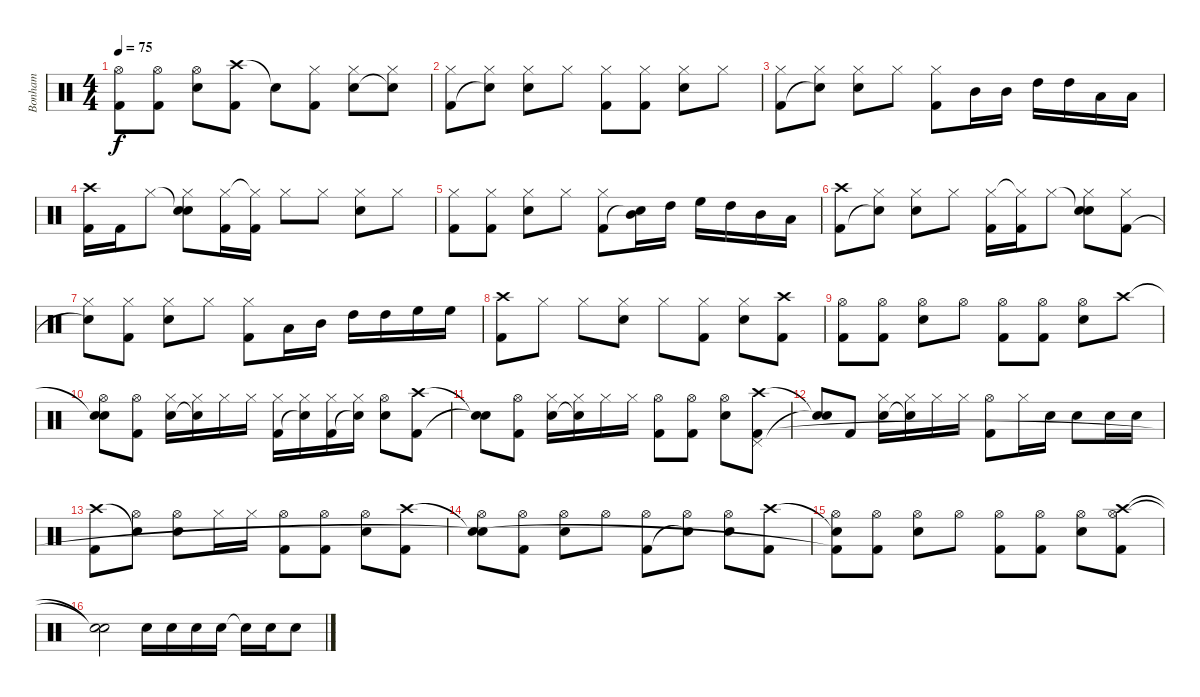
\track ("Bonham" "Bonham") {instrument percussion}
\staff {score}
\articulation defaults
\ts (4 4)
\tempo 75
\clef neutral
\ks c
("Hi-Hat (open)" "Kick (hit) 2").8{dy f} ("Hi-Hat (open)" "Kick (hit) 2").8 ("Snare (hit) 2" "Hi-Hat (open)").8 ("Crash high (hit)" "Kick (hit) 2").8 "Snare (hit)"{t}.8 ("Hi-Hat (closed)" "Kick (hit) 2").8 ("Snare (hit) 2" "Hi-Hat (closed)").8 ("Snare (hit)"{t} "Hi-Hat (closed)").8 |
("Hi-Hat (closed)" "Kick (hit) 2").8 ("Hi-Hat (closed)" "Snare (hit)"{t}).8 ("Snare (hit) 2" "Hi-Hat (closed)").8 "Hi-Hat (closed)".8 ("Hi-Hat (closed)" "Kick (hit) 2").8 ("Hi-Hat (closed)" "Kick (hit) 2").8 ("Snare (hit) 2" "Hi-Hat (closed)").8 "Hi-Hat (closed)".8 |
("Hi-Hat (closed)" "Kick (hit) 2").8 ("Hi-Hat (closed)" "Snare (hit)"{t}).8 ("Snare (hit) 2" "Hi-Hat (closed)").8 "Hi-Hat (closed)".8 ("Hi-Hat (closed)" "Kick (hit) 2").8 "Mid Tom (hit)".16 "Mid Tom (hit)".16 "High Tom (hit)".16 "High Tom (hit)".16 "Low Tom (hit)".16 "Low Tom (hit)".16 |
("Crash high (hit)" "Kick (hit) 2").16 "Kick (hit) 2".16 "Hi-Hat (closed)".8 ("Snare (hit)"{t} "Snare (hit) 2" "Hi-Hat (closed)").8 ("Hi-Hat (closed)" "Kick (hit) 2").16 ("Hi-Hat (closed)"{t} "Kick (hit) 2").16 "Hi-Hat (closed)".8 "Hi-Hat (closed)".8 ("Snare (hit) 2" "Hi-Hat (closed)").8 "Hi-Hat (closed)".8 |
("Hi-Hat (closed)" "Kick (hit) 2").8 ("Hi-Hat (closed)" "Kick (hit) 2").8 ("Snare (hit) 2" "Hi-Hat (closed)").8 "Hi-Hat (closed)".8 ("Hi-Hat (closed)" "Kick (hit) 2").8 ("Mid Tom (hit)" "Snare (hit)"{t}).16 "High Tom (hit)".16 "High Floor Tom (hit)".16 "High Tom (hit)".16 "Mid Tom (hit)".16 "Low Tom (hit)".16 |
("Crash high (hit)" "Kick (hit) 2").8 ("Hi-Hat (closed)" "Snare (hit)"{t}).8 ("Snare (hit) 2" "Hi-Hat (closed)").8 "Hi-Hat (closed)".8 ("Hi-Hat (closed)" "Kick (hit) 2").16 ("Hi-Hat (closed)"{t} "Kick (hit) 2").16 "Hi-Hat (closed)".8 ("Snare (hit)"{t} "Snare (hit) 2" "Hi-Hat (closed)").8 ("Hi-Hat (closed)" "Kick (hit) 2").8 |
("Hi-Hat (closed)" "Snare (hit)"{t}).8 ("Hi-Hat (closed)" "Kick (hit) 2").8 ("Snare (hit) 2" "Hi-Hat (closed)").8 "Hi-Hat (closed)".8 ("Hi-Hat (closed)" "Kick (hit) 2").8 "Low Tom (hit)".16 "Mid Tom (hit)".16 "High Tom (hit)".16 "High Tom (hit)".16 "High Floor Tom (hit)".16 "High Floor Tom (hit)".16 |
("Crash high (hit)" "Kick (hit) 2").8 "Hi-Hat (closed)".8 "Hi-Hat (closed)".8 ("Snare (hit) 2" "Hi-Hat (closed)").8 "Hi-Hat (closed)".8 ("Hi-Hat (closed)" "Kick (hit) 2").8 ("Snare (hit) 2" "Hi-Hat (closed)").8 ("Crash high (hit)" "Kick (hit) 2").8 |
("Hi-Hat (open)" "Kick (hit) 2").8 ("Hi-Hat (open)" "Kick (hit) 2").8 ("Snare (hit) 2" "Hi-Hat (open)").8 "Hi-Hat (open)".8 ("Hi-Hat (open)" "Kick (hit) 2").8 ("Hi-Hat (open)" "Kick (hit) 2").8 ("Snare (hit) 2" "Hi-Hat (open)").8 "Crash high (hit)".8 |
("Snare (hit)"{t} "Hi-Hat (open)" "Snare (hit)").8 ("Hi-Hat (open)" "Kick (hit) 2").8 ("Snare (hit) 2" "Hi-Hat (closed)").16 ("Snare (hit)"{t} "Hi-Hat (closed)").16 "Hi-Hat (closed)".16 "Hi-Hat (closed)".16 ("Hi-Hat (closed)" "Kick (hit) 2").16 ("Hi-Hat (closed)" "Snare (hit)"{t}).16 ("Hi-Hat (closed)" "Kick (hit) 2").16 ("Hi-Hat (closed)" "Snare (hit)"{t}).16 ("Snare (hit) 2" "Hi-Hat (open)").8 ("Crash high (hit)" "Kick (hit) 2").8 |
("Snare (hit)"{t} "Snare (hit)"{t}).8 ("Hi-Hat (open)" "Kick (hit) 2").8 ("Snare (hit) 2" "Hi-Hat (closed)").16 ("Snare (hit)"{t} "Hi-Hat (closed)").16 "Hi-Hat (closed)".16 "Hi-Hat (closed)".16 ("Hi-Hat (open)" "Kick (hit) 2").8 ("Hi-Hat (open)" "Kick (hit) 2").8 ("Snare (hit) 2" "Hi-Hat (open)").8 ("Crash high (hit)" "Pedal Hi-Hat (hit)" "Kick (hit) 2").8 |
("Snare (hit)"{t} "Snare (hit)"{t}).8 "Kick (hit) 2".8 ("Snare (hit) 2" "Hi-Hat (closed)").16 ("Snare (hit)"{t} "Hi-Hat (closed)").16 "Hi-Hat (closed)".16 "Hi-Hat (closed)".16 ("Hi-Hat (open)" "Kick (hit) 2").8 "Hi-Hat (closed)".16 "Snare (hit) 2".16 "Snare (hit) 2".8 "Snare (hit) 2".16 "Snare (hit) 2".16 |
("Crash high (hit)" "Kick (hit) 2").8 ("Snare (hit)"{t} "Hi-Hat (open)").8 ("Snare (hit) 2" "Hi-Hat (open)").8 "Hi-Hat (closed)".16 "Hi-Hat (closed)".16 ("Hi-Hat (open)" "Kick (hit) 2").8 ("Hi-Hat (open)" "Kick (hit) 2").8 ("Snare (hit) 2" "Hi-Hat (open)").8 ("Crash high (hit)" "Kick (hit) 2").8 |
("Snare (hit)"{t} "Hi-Hat (open)" "Snare (hit)"{t}).8 ("Hi-Hat (open)" "Kick (hit) 2").8 ("Snare (hit) 2" "Hi-Hat (open)").8 "Hi-Hat (open)".8 ("Hi-Hat (open)" "Kick (hit) 2").8 ("Hi-Hat (open)" "Snare (hit)"{t}).8 ("Snare (hit) 2" "Hi-Hat (open)").8 ("Crash high (hit)" "Kick (hit) 2").8 |
("Snare (hit)"{t} "Hi-Hat (open)" "Kick (hit) 2"{t}).8 ("Hi-Hat (open)" "Kick (hit) 2").8 ("Snare (hit) 2" "Hi-Hat (open)").8 "Hi-Hat (open)".8 ("Hi-Hat (open)" "Kick (hit) 2").8 ("Hi-Hat (open)" "Kick (hit) 2").8 ("Snare (hit) 2" "Hi-Hat (open)").8 ("Crash high (hit)" "Hi-Hat (open)" "Kick (hit) 2").8 |
("Snare (hit)"{t} "Snare (hit)"{t}).2 "Snare (hit) 2".16 "Snare (hit) 2".16 "Snare (hit) 2".16 "Snare (hit) 2".16 "Snare (hit) 2"{t}.16 "Snare (hit) 2".16 "Snare (hit) 2".8
